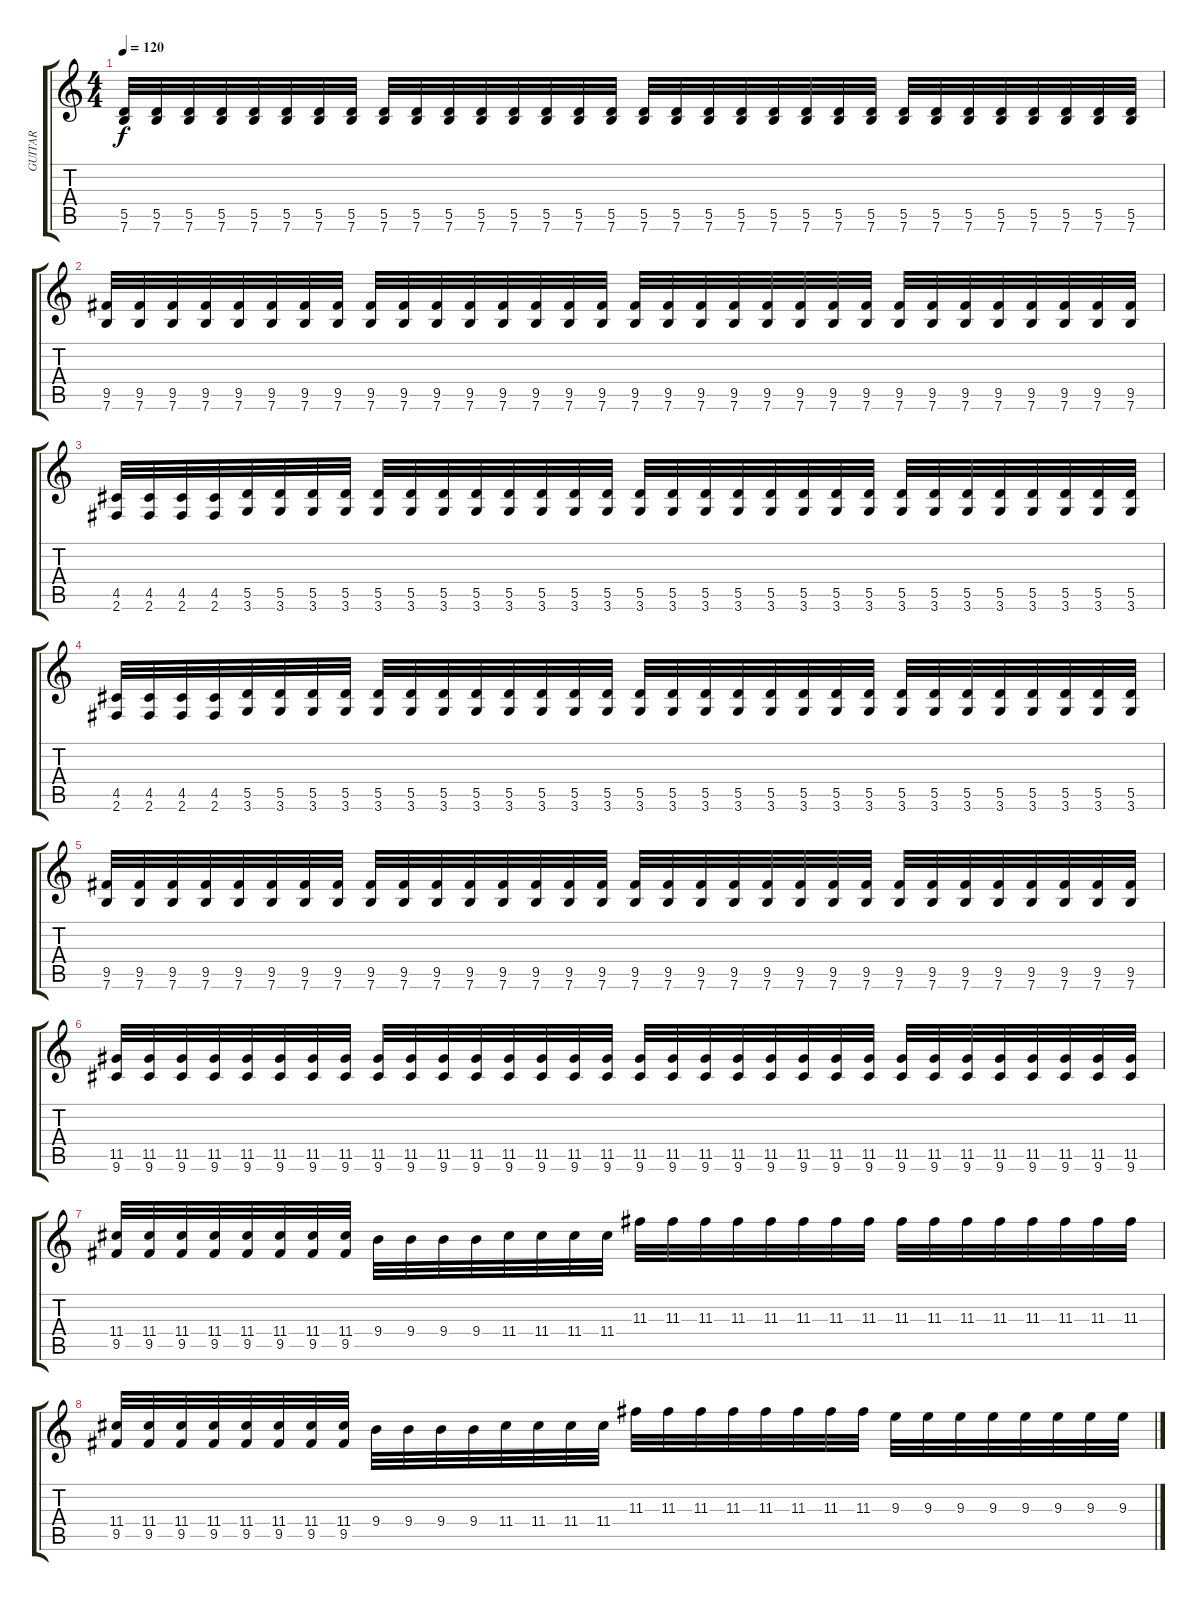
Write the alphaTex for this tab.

\track ("GUITAR" "GUITAR") {instrument distortionguitar}
\staff {score tabs}
\tuning (E4 B3 G3 D3 A2 E2) {hide}
\ts (4 4)
\tempo 120
\clef g2
\ks c
(5.5 7.6).32{dy f} (5.5 7.6).32 (5.5 7.6).32 (5.5 7.6).32 (5.5 7.6).32 (5.5 7.6).32 (5.5 7.6).32 (5.5 7.6).32 (5.5 7.6).32 (5.5 7.6).32 (5.5 7.6).32 (5.5 7.6).32 (5.5 7.6).32 (5.5 7.6).32 (5.5 7.6).32 (5.5 7.6).32 (5.5 7.6).32 (5.5 7.6).32 (5.5 7.6).32 (5.5 7.6).32 (5.5 7.6).32 (5.5 7.6).32 (5.5 7.6).32 (5.5 7.6).32 (5.5 7.6).32 (5.5 7.6).32 (5.5 7.6).32 (5.5 7.6).32 (5.5 7.6).32 (5.5 7.6).32 (5.5 7.6).32 (5.5 7.6).32 |
(9.5 7.6).32 (9.5 7.6).32 (9.5 7.6).32 (9.5 7.6).32 (9.5 7.6).32 (9.5 7.6).32 (9.5 7.6).32 (9.5 7.6).32 (9.5 7.6).32 (9.5 7.6).32 (9.5 7.6).32 (9.5 7.6).32 (9.5 7.6).32 (9.5 7.6).32 (9.5 7.6).32 (9.5 7.6).32 (9.5 7.6).32 (9.5 7.6).32 (9.5 7.6).32 (9.5 7.6).32 (9.5 7.6).32 (9.5 7.6).32 (9.5 7.6).32 (9.5 7.6).32 (9.5 7.6).32 (9.5 7.6).32 (9.5 7.6).32 (9.5 7.6).32 (9.5 7.6).32 (9.5 7.6).32 (9.5 7.6).32 (9.5 7.6).32 |
(4.5 2.6).32 (4.5 2.6).32 (4.5 2.6).32 (4.5 2.6).32 (5.5 3.6).32 (5.5 3.6).32 (5.5 3.6).32 (5.5 3.6).32 (5.5 3.6).32 (5.5 3.6).32 (5.5 3.6).32 (5.5 3.6).32 (5.5 3.6).32 (5.5 3.6).32 (5.5 3.6).32 (5.5 3.6).32 (5.5 3.6).32 (5.5 3.6).32 (5.5 3.6).32 (5.5 3.6).32 (5.5 3.6).32 (5.5 3.6).32 (5.5 3.6).32 (5.5 3.6).32 (5.5 3.6).32 (5.5 3.6).32 (5.5 3.6).32 (5.5 3.6).32 (5.5 3.6).32 (5.5 3.6).32 (5.5 3.6).32 (5.5 3.6).32 |
(4.5 2.6).32 (4.5 2.6).32 (4.5 2.6).32 (4.5 2.6).32 (5.5 3.6).32 (5.5 3.6).32 (5.5 3.6).32 (5.5 3.6).32 (5.5 3.6).32 (5.5 3.6).32 (5.5 3.6).32 (5.5 3.6).32 (5.5 3.6).32 (5.5 3.6).32 (5.5 3.6).32 (5.5 3.6).32 (5.5 3.6).32 (5.5 3.6).32 (5.5 3.6).32 (5.5 3.6).32 (5.5 3.6).32 (5.5 3.6).32 (5.5 3.6).32 (5.5 3.6).32 (5.5 3.6).32 (5.5 3.6).32 (5.5 3.6).32 (5.5 3.6).32 (5.5 3.6).32 (5.5 3.6).32 (5.5 3.6).32 (5.5 3.6).32 |
(9.5 7.6).32 (9.5 7.6).32 (9.5 7.6).32 (9.5 7.6).32 (9.5 7.6).32 (9.5 7.6).32 (9.5 7.6).32 (9.5 7.6).32 (9.5 7.6).32 (9.5 7.6).32 (9.5 7.6).32 (9.5 7.6).32 (9.5 7.6).32 (9.5 7.6).32 (9.5 7.6).32 (9.5 7.6).32 (9.5 7.6).32 (9.5 7.6).32 (9.5 7.6).32 (9.5 7.6).32 (9.5 7.6).32 (9.5 7.6).32 (9.5 7.6).32 (9.5 7.6).32 (9.5 7.6).32 (9.5 7.6).32 (9.5 7.6).32 (9.5 7.6).32 (9.5 7.6).32 (9.5 7.6).32 (9.5 7.6).32 (9.5 7.6).32 |
(11.5 9.6).32 (11.5 9.6).32 (11.5 9.6).32 (11.5 9.6).32 (11.5 9.6).32 (11.5 9.6).32 (11.5 9.6).32 (11.5 9.6).32 (11.5 9.6).32 (11.5 9.6).32 (11.5 9.6).32 (11.5 9.6).32 (11.5 9.6).32 (11.5 9.6).32 (11.5 9.6).32 (11.5 9.6).32 (11.5 9.6).32 (11.5 9.6).32 (11.5 9.6).32 (11.5 9.6).32 (11.5 9.6).32 (11.5 9.6).32 (11.5 9.6).32 (11.5 9.6).32 (11.5 9.6).32 (11.5 9.6).32 (11.5 9.6).32 (11.5 9.6).32 (11.5 9.6).32 (11.5 9.6).32 (11.5 9.6).32 (11.5 9.6).32 |
(11.4 9.5).32 (11.4 9.5).32 (11.4 9.5).32 (11.4 9.5).32 (11.4 9.5).32 (11.4 9.5).32 (11.4 9.5).32 (11.4 9.5).32 9.4.32 9.4.32 9.4.32 9.4.32 11.4.32 11.4.32 11.4.32 11.4.32 11.3.32 11.3.32 11.3.32 11.3.32 11.3.32 11.3.32 11.3.32 11.3.32 11.3.32 11.3.32 11.3.32 11.3.32 11.3.32 11.3.32 11.3.32 11.3.32 |
(11.4 9.5).32 (11.4 9.5).32 (11.4 9.5).32 (11.4 9.5).32 (11.4 9.5).32 (11.4 9.5).32 (11.4 9.5).32 (11.4 9.5).32 9.4.32 9.4.32 9.4.32 9.4.32 11.4.32 11.4.32 11.4.32 11.4.32 11.3.32 11.3.32 11.3.32 11.3.32 11.3.32 11.3.32 11.3.32 11.3.32 9.3.32 9.3.32 9.3.32 9.3.32 9.3.32 9.3.32 9.3.32 9.3.32
